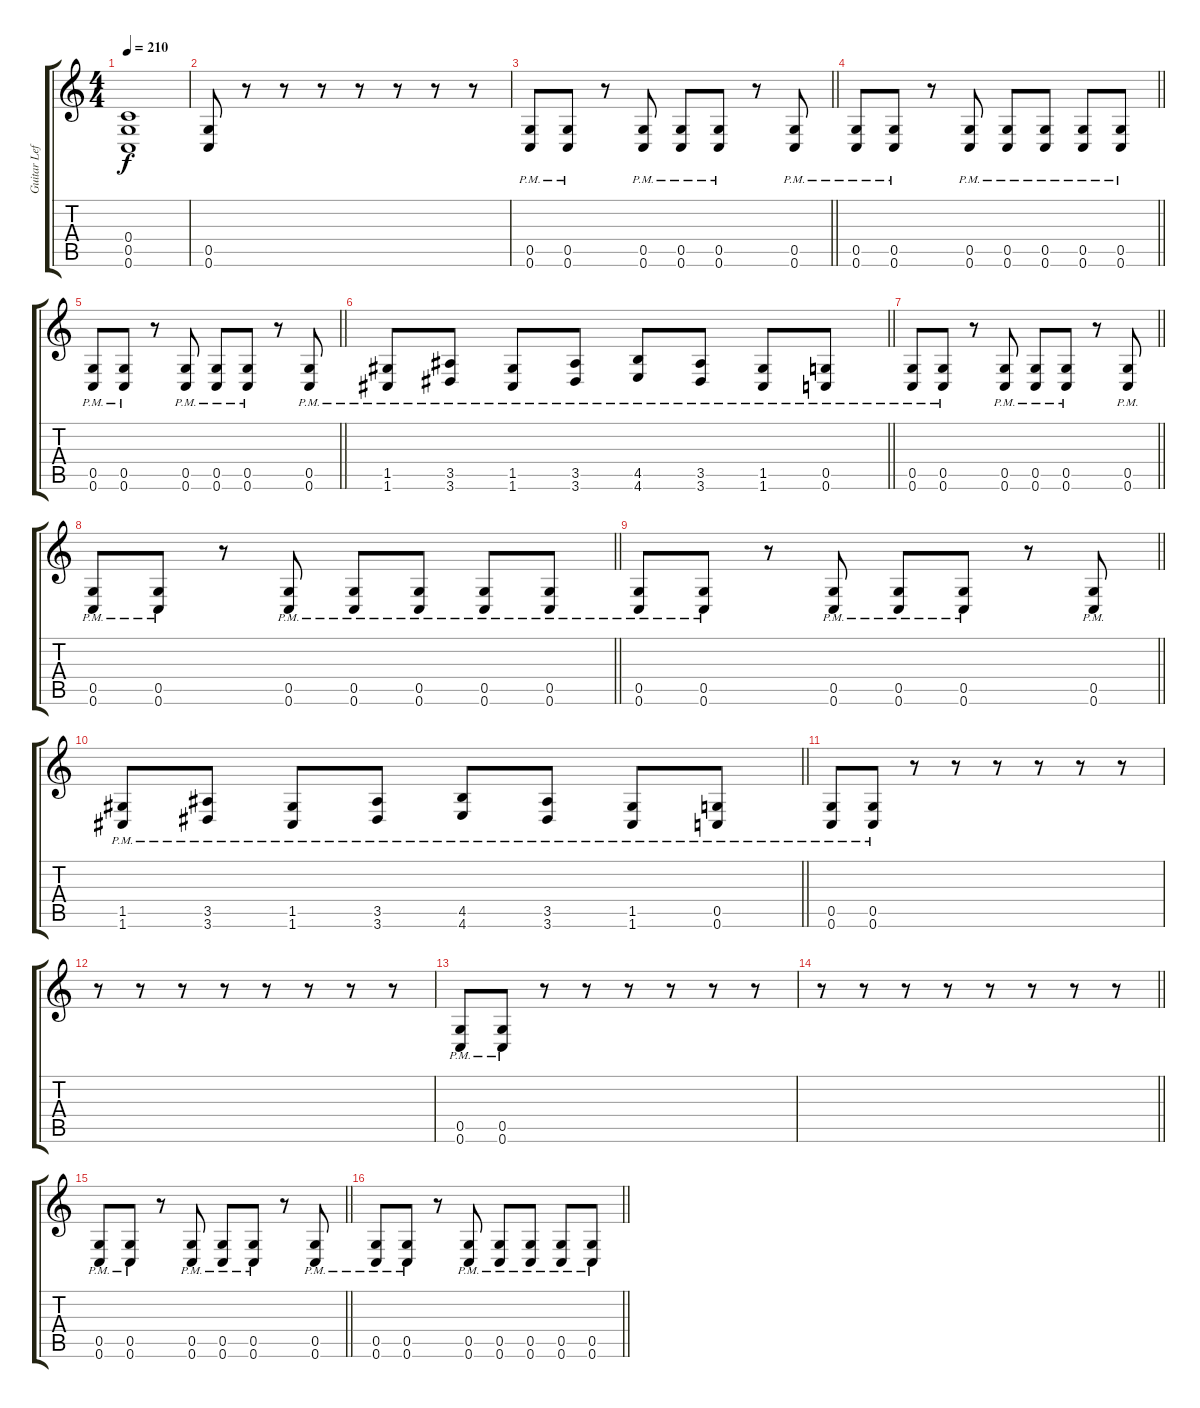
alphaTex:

\track ("Guitar Left" "Guitar Lef") {instrument distortionguitar}
\staff {score tabs}
\tuning (D4 A3 F3 C3 G2 C2) {hide}
\ts (4 4)
\tempo 210
\clef g2
\ks c
(0.4{t} 0.5{t} 0.6{t}).1{dy f} |
(0.5 0.6).8 r.8 r.8 r.8 r.8 r.8 r.8 r.8 |
\barLineRight lightlight
(0.5{pm} 0.6{pm}).8 (0.5{pm} 0.6{pm}).8 r.8 (0.5{pm} 0.6{pm}).8 (0.5{pm} 0.6{pm}).8 (0.5{pm} 0.6{pm}).8 r.8 (0.5{pm} 0.6{pm}).8 |
\barLineRight lightlight
(0.5{pm} 0.6{pm}).8 (0.5{pm} 0.6{pm}).8 r.8 (0.5{pm} 0.6{pm}).8 (0.5{pm} 0.6{pm}).8 (0.5{pm} 0.6{pm}).8 (0.5{pm} 0.6{pm}).8 (0.5{pm} 0.6{pm}).8 |
\barLineRight lightlight
(0.5{pm} 0.6{pm}).8 (0.5{pm} 0.6{pm}).8 r.8 (0.5{pm} 0.6{pm}).8 (0.5{pm} 0.6{pm}).8 (0.5{pm} 0.6{pm}).8 r.8 (0.5{pm} 0.6{pm}).8 |
\barLineRight lightlight
(1.5{pm} 1.6{pm}).8 (3.5{pm} 3.6{pm}).8 (1.5{pm} 1.6{pm}).8 (3.5{pm} 3.6{pm}).8 (4.5{pm} 4.6{pm}).8 (3.5{pm} 3.6{pm}).8 (1.5{pm} 1.6{pm}).8 (0.5{pm} 0.6{pm}).8 |
\barLineRight lightlight
(0.5{pm} 0.6{pm}).8 (0.5{pm} 0.6{pm}).8 r.8 (0.5{pm} 0.6{pm}).8 (0.5{pm} 0.6{pm}).8 (0.5{pm} 0.6{pm}).8 r.8 (0.5{pm} 0.6{pm}).8 |
\barLineRight lightlight
(0.5{pm} 0.6{pm}).8 (0.5{pm} 0.6{pm}).8 r.8 (0.5{pm} 0.6{pm}).8 (0.5{pm} 0.6{pm}).8 (0.5{pm} 0.6{pm}).8 (0.5{pm} 0.6{pm}).8 (0.5{pm} 0.6{pm}).8 |
\barLineRight lightlight
(0.5{pm} 0.6{pm}).8 (0.5{pm} 0.6{pm}).8 r.8 (0.5{pm} 0.6{pm}).8 (0.5{pm} 0.6{pm}).8 (0.5{pm} 0.6{pm}).8 r.8 (0.5{pm} 0.6{pm}).8 |
\barLineRight lightlight
(1.5{pm} 1.6{pm}).8 (3.5{pm} 3.6{pm}).8 (1.5{pm} 1.6{pm}).8 (3.5{pm} 3.6{pm}).8 (4.5{pm} 4.6{pm}).8 (3.5{pm} 3.6{pm}).8 (1.5{pm} 1.6{pm}).8 (0.5{pm} 0.6{pm}).8 |
(0.5{pm} 0.6{pm}).8 (0.5{pm} 0.6{pm}).8 r.8 r.8 r.8 r.8 r.8 r.8 |
r.8 r.8 r.8 r.8 r.8 r.8 r.8 r.8 |
(0.5{pm} 0.6{pm}).8 (0.5{pm} 0.6{pm}).8 r.8 r.8 r.8 r.8 r.8 r.8 |
\barLineRight lightlight
r.8 r.8 r.8 r.8 r.8 r.8 r.8 r.8 |
\barLineRight lightlight
(0.5{pm} 0.6{pm}).8 (0.5{pm} 0.6{pm}).8 r.8 (0.5{pm} 0.6{pm}).8 (0.5{pm} 0.6{pm}).8 (0.5{pm} 0.6{pm}).8 r.8 (0.5{pm} 0.6{pm}).8 |
\barLineRight lightlight
(0.5{pm} 0.6{pm}).8 (0.5{pm} 0.6{pm}).8 r.8 (0.5{pm} 0.6{pm}).8 (0.5{pm} 0.6{pm}).8 (0.5{pm} 0.6{pm}).8 (0.5{pm} 0.6{pm}).8 (0.5{pm} 0.6{pm}).8
